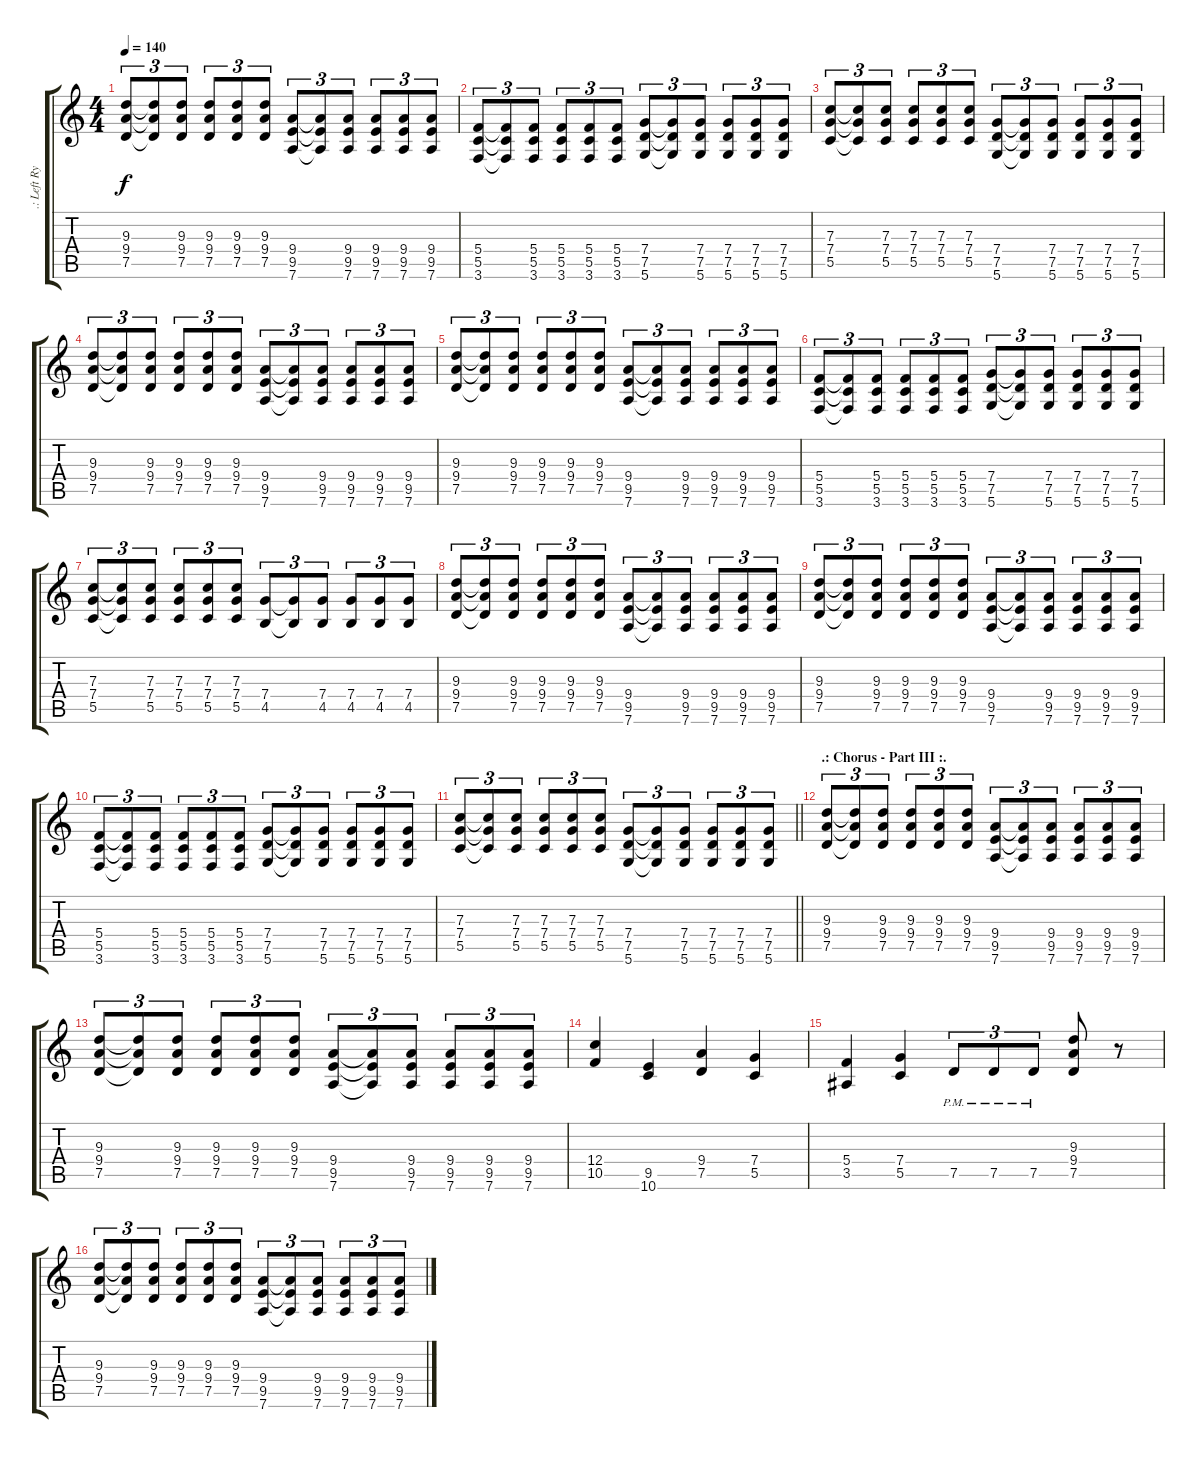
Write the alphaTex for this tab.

\track (".: Left Rythm Guitar :." ".: Left Ry") {instrument overdrivenguitar}
\staff {score tabs}
\tuning (D4 A3 F3 C3 G2 D2) {hide}
\ts (4 4)
\tempo 140
\clef g2
\ks c
(9.3 9.4 7.5).8{tu (3 2) dy f} (9.3{t} 9.4{t} 7.5{t}).8{tu (3 2)} (9.3 9.4 7.5).8{tu (3 2)} (9.3 9.4 7.5).8{tu (3 2)} (9.3 9.4 7.5).8{tu (3 2)} (9.3 9.4 7.5).8{tu (3 2)} (9.4 9.5 7.6).8{tu (3 2)} (9.4{t} 9.5{t} 7.6{t}).8{tu (3 2)} (9.4 9.5 7.6).8{tu (3 2)} (9.4 9.5 7.6).8{tu (3 2)} (9.4 9.5 7.6).8{tu (3 2)} (9.4 9.5 7.6).8{tu (3 2)} |
(5.4 5.5 3.6).8{tu (3 2)} (5.4{t} 5.5{t} 3.6{t}).8{tu (3 2)} (5.4 5.5 3.6).8{tu (3 2)} (5.4 5.5 3.6).8{tu (3 2)} (5.4 5.5 3.6).8{tu (3 2)} (5.4 5.5 3.6).8{tu (3 2)} (7.4 7.5 5.6).8{tu (3 2)} (7.4{t} 7.5{t} 5.6{t}).8{tu (3 2)} (7.4 7.5 5.6).8{tu (3 2)} (7.4 7.5 5.6).8{tu (3 2)} (7.4 7.5 5.6).8{tu (3 2)} (7.4 7.5 5.6).8{tu (3 2)} |
(7.3 7.4 5.5).8{tu (3 2)} (7.3{t} 7.4{t} 5.5{t}).8{tu (3 2)} (7.3 7.4 5.5).8{tu (3 2)} (7.3 7.4 5.5).8{tu (3 2)} (7.3 7.4 5.5).8{tu (3 2)} (7.3 7.4 5.5).8{tu (3 2)} (7.4 7.5 5.6).8{tu (3 2)} (7.4{t} 7.5{t} 5.6{t}).8{tu (3 2)} (7.4 7.5 5.6).8{tu (3 2)} (7.4 7.5 5.6).8{tu (3 2)} (7.4 7.5 5.6).8{tu (3 2)} (7.4 7.5 5.6).8{tu (3 2)} |
(9.3 9.4 7.5).8{tu (3 2)} (9.3{t} 9.4{t} 7.5{t}).8{tu (3 2)} (9.3 9.4 7.5).8{tu (3 2)} (9.3 9.4 7.5).8{tu (3 2)} (9.3 9.4 7.5).8{tu (3 2)} (9.3 9.4 7.5).8{tu (3 2)} (9.4 9.5 7.6).8{tu (3 2)} (9.4{t} 9.5{t} 7.6{t}).8{tu (3 2)} (9.4 9.5 7.6).8{tu (3 2)} (9.4 9.5 7.6).8{tu (3 2)} (9.4 9.5 7.6).8{tu (3 2)} (9.4 9.5 7.6).8{tu (3 2)} |
(9.3 9.4 7.5).8{tu (3 2)} (9.3{t} 9.4{t} 7.5{t}).8{tu (3 2)} (9.3 9.4 7.5).8{tu (3 2)} (9.3 9.4 7.5).8{tu (3 2)} (9.3 9.4 7.5).8{tu (3 2)} (9.3 9.4 7.5).8{tu (3 2)} (9.4 9.5 7.6).8{tu (3 2)} (9.4{t} 9.5{t} 7.6{t}).8{tu (3 2)} (9.4 9.5 7.6).8{tu (3 2)} (9.4 9.5 7.6).8{tu (3 2)} (9.4 9.5 7.6).8{tu (3 2)} (9.4 9.5 7.6).8{tu (3 2)} |
(5.4 5.5 3.6).8{tu (3 2)} (5.4{t} 5.5{t} 3.6{t}).8{tu (3 2)} (5.4 5.5 3.6).8{tu (3 2)} (5.4 5.5 3.6).8{tu (3 2)} (5.4 5.5 3.6).8{tu (3 2)} (5.4 5.5 3.6).8{tu (3 2)} (7.4 7.5 5.6).8{tu (3 2)} (7.4{t} 7.5{t} 5.6{t}).8{tu (3 2)} (7.4 7.5 5.6).8{tu (3 2)} (7.4 7.5 5.6).8{tu (3 2)} (7.4 7.5 5.6).8{tu (3 2)} (7.4 7.5 5.6).8{tu (3 2)} |
(7.3 7.4 5.5).8{tu (3 2)} (7.3{t} 7.4{t} 5.5{t}).8{tu (3 2)} (7.3 7.4 5.5).8{tu (3 2)} (7.3 7.4 5.5).8{tu (3 2)} (7.3 7.4 5.5).8{tu (3 2)} (7.3 7.4 5.5).8{tu (3 2)} (7.4 4.5).8{tu (3 2)} (7.4{t} 4.5{t}).8{tu (3 2)} (7.4 4.5).8{tu (3 2)} (7.4 4.5).8{tu (3 2)} (7.4 4.5).8{tu (3 2)} (7.4 4.5).8{tu (3 2)} |
(9.3 9.4 7.5).8{tu (3 2)} (9.3{t} 9.4{t} 7.5{t}).8{tu (3 2)} (9.3 9.4 7.5).8{tu (3 2)} (9.3 9.4 7.5).8{tu (3 2)} (9.3 9.4 7.5).8{tu (3 2)} (9.3 9.4 7.5).8{tu (3 2)} (9.4 9.5 7.6).8{tu (3 2)} (9.4{t} 9.5{t} 7.6{t}).8{tu (3 2)} (9.4 9.5 7.6).8{tu (3 2)} (9.4 9.5 7.6).8{tu (3 2)} (9.4 9.5 7.6).8{tu (3 2)} (9.4 9.5 7.6).8{tu (3 2)} |
(9.3 9.4 7.5).8{tu (3 2)} (9.3{t} 9.4{t} 7.5{t}).8{tu (3 2)} (9.3 9.4 7.5).8{tu (3 2)} (9.3 9.4 7.5).8{tu (3 2)} (9.3 9.4 7.5).8{tu (3 2)} (9.3 9.4 7.5).8{tu (3 2)} (9.4 9.5 7.6).8{tu (3 2)} (9.4{t} 9.5{t} 7.6{t}).8{tu (3 2)} (9.4 9.5 7.6).8{tu (3 2)} (9.4 9.5 7.6).8{tu (3 2)} (9.4 9.5 7.6).8{tu (3 2)} (9.4 9.5 7.6).8{tu (3 2)} |
(5.4 5.5 3.6).8{tu (3 2)} (5.4{t} 5.5{t} 3.6{t}).8{tu (3 2)} (5.4 5.5 3.6).8{tu (3 2)} (5.4 5.5 3.6).8{tu (3 2)} (5.4 5.5 3.6).8{tu (3 2)} (5.4 5.5 3.6).8{tu (3 2)} (7.4 7.5 5.6).8{tu (3 2)} (7.4{t} 7.5{t} 5.6{t}).8{tu (3 2)} (7.4 7.5 5.6).8{tu (3 2)} (7.4 7.5 5.6).8{tu (3 2)} (7.4 7.5 5.6).8{tu (3 2)} (7.4 7.5 5.6).8{tu (3 2)} |
\barLineRight lightlight
(7.3 7.4 5.5).8{tu (3 2)} (7.3{t} 7.4{t} 5.5{t}).8{tu (3 2)} (7.3 7.4 5.5).8{tu (3 2)} (7.3 7.4 5.5).8{tu (3 2)} (7.3 7.4 5.5).8{tu (3 2)} (7.3 7.4 5.5).8{tu (3 2)} (7.4 7.5 5.6).8{tu (3 2)} (7.4{t} 7.5{t} 5.6{t}).8{tu (3 2)} (7.4 7.5 5.6).8{tu (3 2)} (7.4 7.5 5.6).8{tu (3 2)} (7.4 7.5 5.6).8{tu (3 2)} (7.4 7.5 5.6).8{tu (3 2)} |
\section ("" ".: Chorus - Part III :.")
(9.3 9.4 7.5).8{tu (3 2)} (9.3{t} 9.4{t} 7.5{t}).8{tu (3 2)} (9.3 9.4 7.5).8{tu (3 2)} (9.3 9.4 7.5).8{tu (3 2)} (9.3 9.4 7.5).8{tu (3 2)} (9.3 9.4 7.5).8{tu (3 2)} (9.4 9.5 7.6).8{tu (3 2)} (9.4{t} 9.5{t} 7.6{t}).8{tu (3 2)} (9.4 9.5 7.6).8{tu (3 2)} (9.4 9.5 7.6).8{tu (3 2)} (9.4 9.5 7.6).8{tu (3 2)} (9.4 9.5 7.6).8{tu (3 2)} |
(9.3 9.4 7.5).8{tu (3 2)} (9.3{t} 9.4{t} 7.5{t}).8{tu (3 2)} (9.3 9.4 7.5).8{tu (3 2)} (9.3 9.4 7.5).8{tu (3 2)} (9.3 9.4 7.5).8{tu (3 2)} (9.3 9.4 7.5).8{tu (3 2)} (9.4 9.5 7.6).8{tu (3 2)} (9.4{t} 9.5{t} 7.6{t}).8{tu (3 2)} (9.4 9.5 7.6).8{tu (3 2)} (9.4 9.5 7.6).8{tu (3 2)} (9.4 9.5 7.6).8{tu (3 2)} (9.4 9.5 7.6).8{tu (3 2)} |
(12.4 10.5).4 (9.5 10.6).4 (9.4 7.5).4 (7.4 5.5).4 |
(5.4 3.5).4 (7.4 5.5).4 7.5{pm}.8{tu (3 2)} 7.5{pm}.8{tu (3 2)} 7.5{pm}.8{tu (3 2)} (9.3 9.4 7.5).8 r.8 |
(9.3 9.4 7.5).8{tu (3 2)} (9.3{t} 9.4{t} 7.5{t}).8{tu (3 2)} (9.3 9.4 7.5).8{tu (3 2)} (9.3 9.4 7.5).8{tu (3 2)} (9.3 9.4 7.5).8{tu (3 2)} (9.3 9.4 7.5).8{tu (3 2)} (9.4 9.5 7.6).8{tu (3 2)} (9.4{t} 9.5{t} 7.6{t}).8{tu (3 2)} (9.4 9.5 7.6).8{tu (3 2)} (9.4 9.5 7.6).8{tu (3 2)} (9.4 9.5 7.6).8{tu (3 2)} (9.4 9.5 7.6).8{tu (3 2)}
